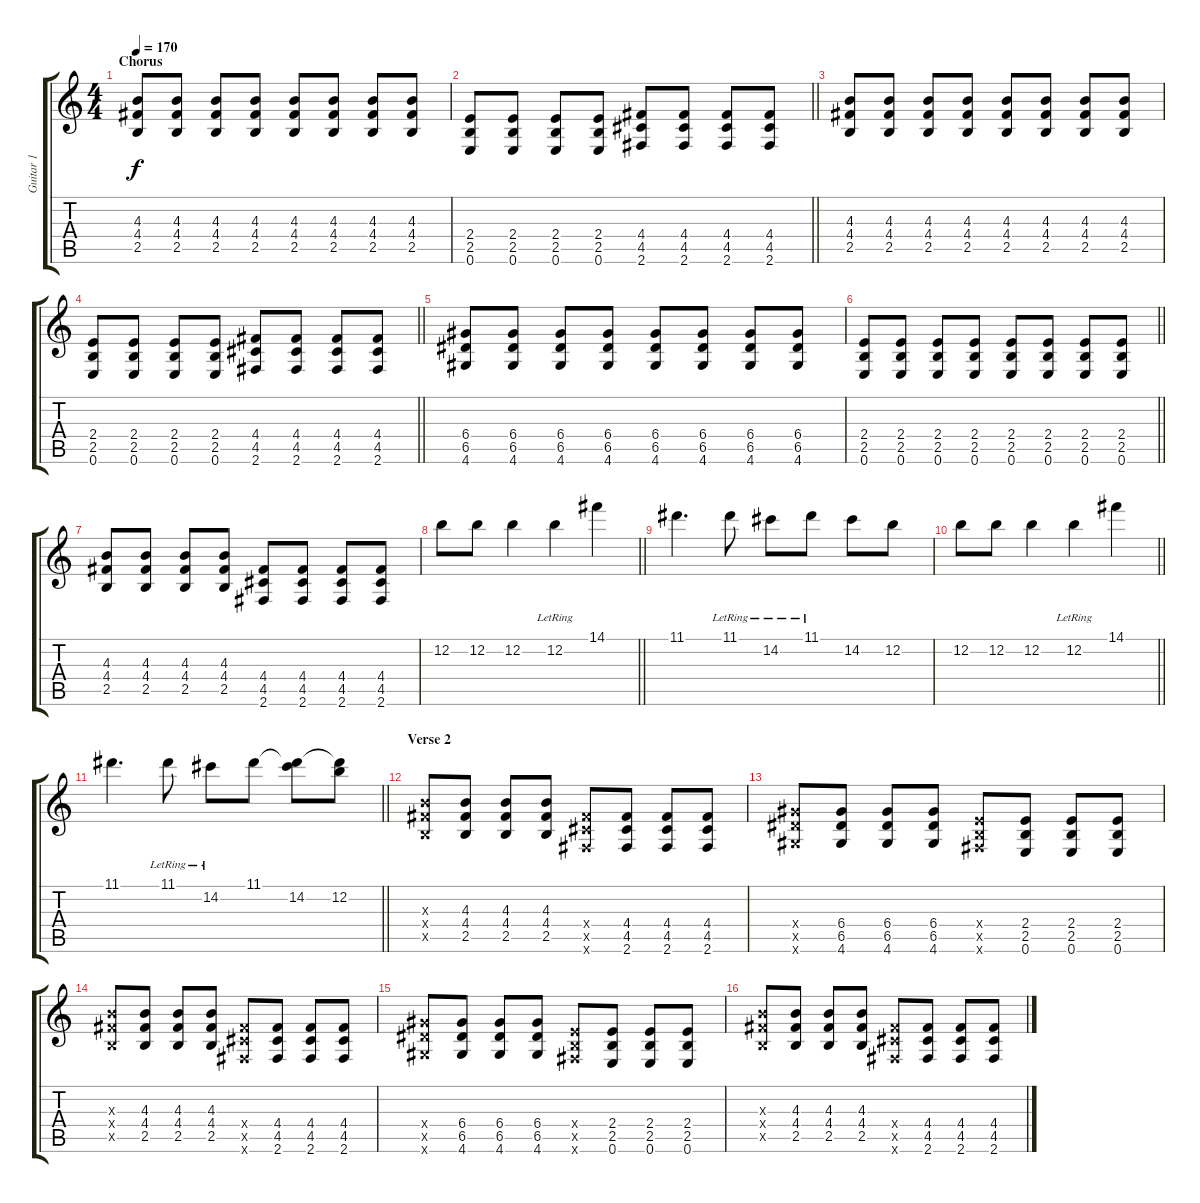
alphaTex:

\track ("Guitar 1" "Guitar 1") {instrument overdrivenguitar}
\staff {score tabs}
\tuning (E4 B3 G3 D3 A2 E2) {hide}
\ts (4 4)
\section ("" "Chorus")
\tempo 170
\clef g2
\ks c
(4.3 4.4 2.5).8{dy f} (4.3 4.4 2.5).8 (4.3 4.4 2.5).8 (4.3 4.4 2.5).8 (4.3 4.4 2.5).8 (4.3 4.4 2.5).8 (4.3 4.4 2.5).8 (4.3 4.4 2.5).8 |
\barLineRight lightlight
(2.4 2.5 0.6).8 (2.4 2.5 0.6).8 (2.4 2.5 0.6).8 (2.4 2.5 0.6).8 (4.4 4.5 2.6).8 (4.4 4.5 2.6).8 (4.4 4.5 2.6).8 (4.4 4.5 2.6).8 |
(4.3 4.4 2.5).8 (4.3 4.4 2.5).8 (4.3 4.4 2.5).8 (4.3 4.4 2.5).8 (4.3 4.4 2.5).8 (4.3 4.4 2.5).8 (4.3 4.4 2.5).8 (4.3 4.4 2.5).8 |
\barLineRight lightlight
(2.4 2.5 0.6).8 (2.4 2.5 0.6).8 (2.4 2.5 0.6).8 (2.4 2.5 0.6).8 (4.4 4.5 2.6).8 (4.4 4.5 2.6).8 (4.4 4.5 2.6).8 (4.4 4.5 2.6).8 |
(6.4 6.5 4.6).8 (6.4 6.5 4.6).8 (6.4 6.5 4.6).8 (6.4 6.5 4.6).8 (6.4 6.5 4.6).8 (6.4 6.5 4.6).8 (6.4 6.5 4.6).8 (6.4 6.5 4.6).8 |
\barLineRight lightlight
(2.4 2.5 0.6).8 (2.4 2.5 0.6).8 (2.4 2.5 0.6).8 (2.4 2.5 0.6).8 (2.4 2.5 0.6).8 (2.4 2.5 0.6).8 (2.4 2.5 0.6).8 (2.4 2.5 0.6).8 |
(4.3 4.4 2.5).8 (4.3 4.4 2.5).8 (4.3 4.4 2.5).8 (4.3 4.4 2.5).8 (4.4 4.5 2.6).8 (4.4 4.5 2.6).8 (4.4 4.5 2.6).8 (4.4 4.5 2.6).8 |
\barLineRight lightlight
12.2.8 12.2.8 12.2.4 12.2{lr}.4 14.1.4 |
11.1.4{d} 11.1{lr}.8 14.2{lr}.8 11.1{lr}.8 14.2.8 12.2.8 |
\barLineRight lightlight
12.2.8 12.2.8 12.2.4 12.2{lr}.4 14.1.4 |
\barLineRight lightlight
11.1.4{d} 11.1{lr}.8 14.2{lr}.8 11.1.8 (11.1{t} 14.2).8 (11.1{t} 12.2).8 |
\section ("" "Verse 2")
(4.3{x} 4.4{x} 2.5{x}).8 (4.3 4.4 2.5).8 (4.3 4.4 2.5).8 (4.3 4.4 2.5).8 (4.4{x} 4.5{x} 2.6{x}).8 (4.4 4.5 2.6).8 (4.4 4.5 2.6).8 (4.4 4.5 2.6).8 |
(6.4{x} 6.5{x} 4.6{x}).8 (6.4 6.5 4.6).8 (6.4 6.5 4.6).8 (6.4 6.5 4.6).8 (2.4{x} 2.5{x} 2.6{x}).8 (2.4 2.5 0.6).8 (2.4 2.5 0.6).8 (2.4 2.5 0.6).8 |
(4.3{x} 4.4{x} 2.5{x}).8 (4.3 4.4 2.5).8 (4.3 4.4 2.5).8 (4.3 4.4 2.5).8 (4.4{x} 4.5{x} 2.6{x}).8 (4.4 4.5 2.6).8 (4.4 4.5 2.6).8 (4.4 4.5 2.6).8 |
(6.4{x} 6.5{x} 4.6{x}).8 (6.4 6.5 4.6).8 (6.4 6.5 4.6).8 (6.4 6.5 4.6).8 (2.4{x} 2.5{x} 2.6{x}).8 (2.4 2.5 0.6).8 (2.4 2.5 0.6).8 (2.4 2.5 0.6).8 |
(4.3{x} 4.4{x} 2.5{x}).8 (4.3 4.4 2.5).8 (4.3 4.4 2.5).8 (4.3 4.4 2.5).8 (4.4{x} 4.5{x} 2.6{x}).8 (4.4 4.5 2.6).8 (4.4 4.5 2.6).8 (4.4 4.5 2.6).8
